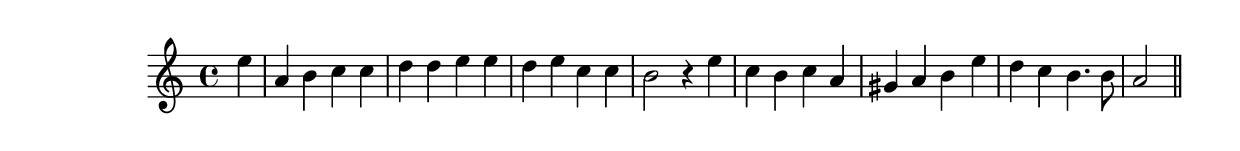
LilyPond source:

\version "2.14.0"
%{\header {
  title = "Chorale, `Nun sich der Tag geendet hat'"
  composer = "J.S. Bach"
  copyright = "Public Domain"
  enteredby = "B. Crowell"
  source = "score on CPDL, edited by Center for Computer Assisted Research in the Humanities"
}%}
\score{{\key a \minor
\time 4/4
%{\tempo 4=120
%}\relative e'' {
  \partial 4
  e4 | a, b c c | d d e e | d e c c | b2 r4 e4 |
       c4 b c a | gis a b e | d c b4. b8 | a2
  \bar "||"
}
}}